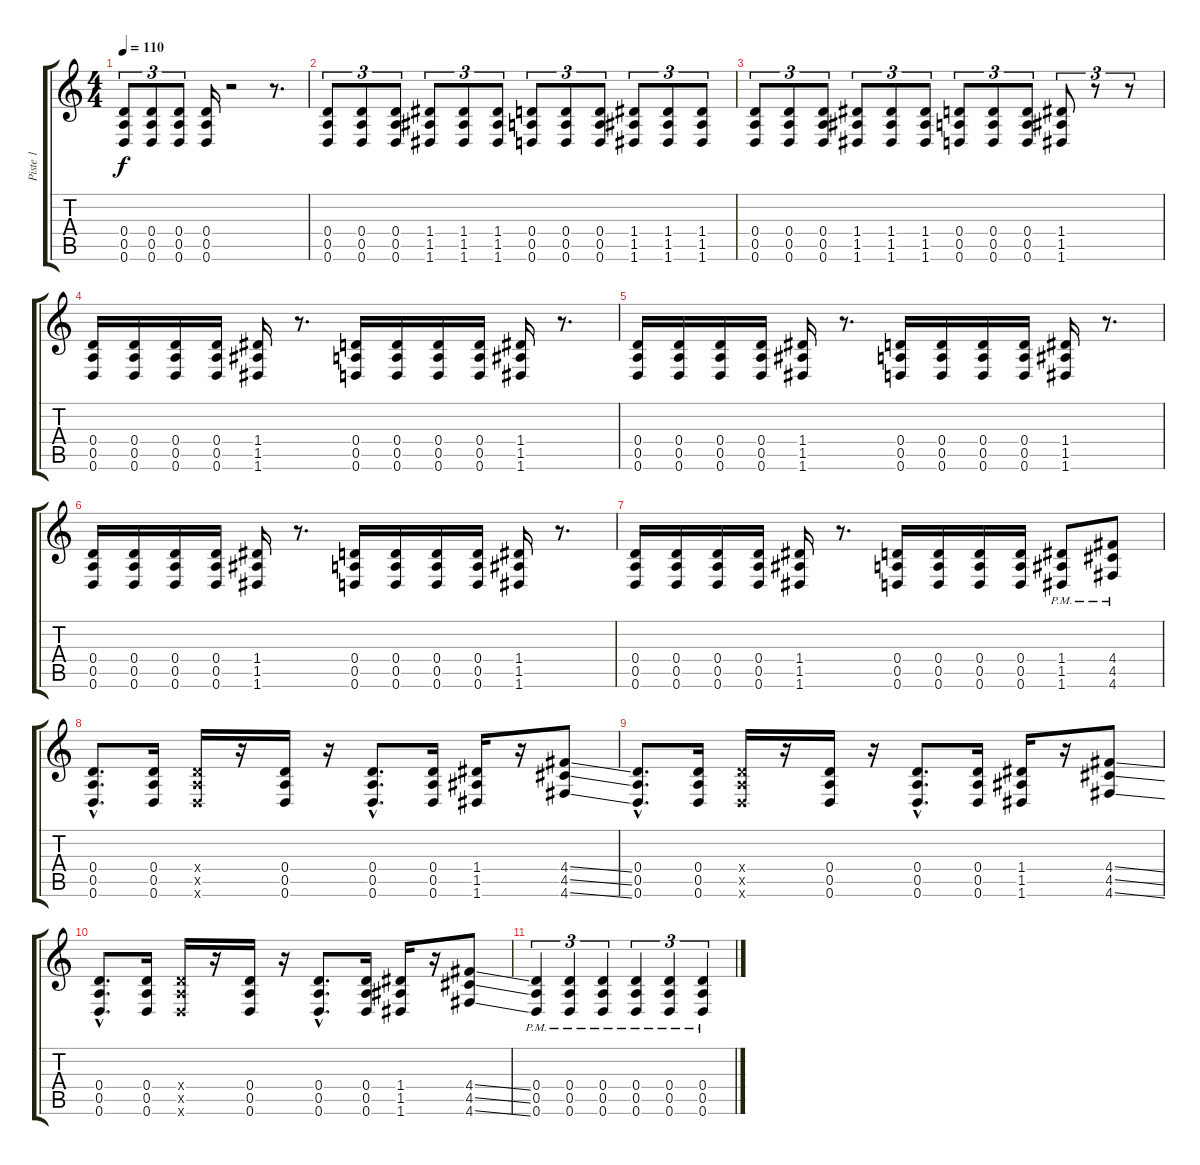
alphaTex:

\track ("Piste 1" "Piste 1") {instrument distortionguitar}
\staff {score tabs}
\tuning (E4 B3 G3 D3 A2 D2) {hide}
\ts (4 4)
\tempo 110
\clef g2
\ks c
(0.4 0.5 0.6).8{tu (3 2) dy f} (0.4 0.5 0.6).8{tu (3 2)} (0.4 0.5 0.6).8{tu (3 2)} (0.4 0.5 0.6).16 r.2 r.8{d} |
(0.4 0.5 0.6).8{tu (3 2)} (0.4 0.5 0.6).8{tu (3 2)} (0.4 0.5 0.6).8{tu (3 2)} (1.4 1.5 1.6).8{tu (3 2)} (1.4 1.5 1.6).8{tu (3 2)} (1.4 1.5 1.6).8{tu (3 2)} (0.4 0.5 0.6).8{tu (3 2)} (0.4 0.5 0.6).8{tu (3 2)} (0.4 0.5 0.6).8{tu (3 2)} (1.4 1.5 1.6).8{tu (3 2)} (1.4 1.5 1.6).8{tu (3 2)} (1.4 1.5 1.6).8{tu (3 2)} |
(0.4 0.5 0.6).8{tu (3 2)} (0.4 0.5 0.6).8{tu (3 2)} (0.4 0.5 0.6).8{tu (3 2)} (1.4 1.5 1.6).8{tu (3 2)} (1.4 1.5 1.6).8{tu (3 2)} (1.4 1.5 1.6).8{tu (3 2)} (0.4 0.5 0.6).8{tu (3 2)} (0.4 0.5 0.6).8{tu (3 2)} (0.4 0.5 0.6).8{tu (3 2)} (1.4 1.5 1.6).8{tu (3 2)} r.8{tu (3 2)} r.8{tu (3 2)} |
(0.4 0.5 0.6).16 (0.4 0.5 0.6).16 (0.4 0.5 0.6).16 (0.4 0.5 0.6).16 (1.4 1.5 1.6).16 r.8{d} (0.4 0.5 0.6).16 (0.4 0.5 0.6).16 (0.4 0.5 0.6).16 (0.4 0.5 0.6).16 (1.4 1.5 1.6).16 r.8{d} |
(0.4 0.5 0.6).16 (0.4 0.5 0.6).16 (0.4 0.5 0.6).16 (0.4 0.5 0.6).16 (1.4 1.5 1.6).16 r.8{d} (0.4 0.5 0.6).16 (0.4 0.5 0.6).16 (0.4 0.5 0.6).16 (0.4 0.5 0.6).16 (1.4 1.5 1.6).16 r.8{d} |
(0.4 0.5 0.6).16 (0.4 0.5 0.6).16 (0.4 0.5 0.6).16 (0.4 0.5 0.6).16 (1.4 1.5 1.6).16 r.8{d} (0.4 0.5 0.6).16 (0.4 0.5 0.6).16 (0.4 0.5 0.6).16 (0.4 0.5 0.6).16 (1.4 1.5 1.6).16 r.8{d} |
(0.4 0.5 0.6).16 (0.4 0.5 0.6).16 (0.4 0.5 0.6).16 (0.4 0.5 0.6).16 (1.4 1.5 1.6).16 r.8{d} (0.4 0.5 0.6).16 (0.4 0.5 0.6).16 (0.4 0.5 0.6).16 (0.4 0.5 0.6).16 (1.4{pm} 1.5{pm} 1.6{pm}).8 (4.4{pm} 4.5{pm} 4.6{pm}).8 |
(0.4{hac} 0.5{hac} 0.6{hac}).8{d} (0.4 0.5 0.6).16 (0.4{x} 0.5{x} 0.6{x}).16 r.16 (0.4 0.5 0.6).16 r.16 (0.4{hac} 0.5{hac} 0.6{hac}).8{d} (0.4 0.5 0.6).16 (1.4 1.5 1.6).16 r.16 (4.4{ss} 4.5{ss} 4.6{ss}).8 |
(0.4{hac} 0.5{hac} 0.6{hac}).8{d} (0.4 0.5 0.6).16 (0.4{x} 0.5{x} 0.6{x}).16 r.16 (0.4 0.5 0.6).16 r.16 (0.4{hac} 0.5{hac} 0.6{hac}).8{d} (0.4 0.5 0.6).16 (1.4 1.5 1.6).16 r.16 (4.4{ss} 4.5{ss} 4.6{ss}).8 |
(0.4{hac} 0.5{hac} 0.6{hac}).8{d} (0.4 0.5 0.6).16 (0.4{x} 0.5{x} 0.6{x}).16 r.16 (0.4 0.5 0.6).16 r.16 (0.4{hac} 0.5{hac} 0.6{hac}).8{d} (0.4 0.5 0.6).16 (1.4 1.5 1.6).16 r.16 (4.4{ss} 4.5{ss} 4.6{ss}).8 |
(0.4{pm} 0.5{pm} 0.6{pm}).4{tu (3 2)} (0.4{pm} 0.5{pm} 0.6{pm}).4{tu (3 2)} (0.4{pm} 0.5{pm} 0.6{pm}).4{tu (3 2)} (0.4{pm} 0.5{pm} 0.6{pm}).4{tu (3 2)} (0.4{pm} 0.5{pm} 0.6{pm}).4{tu (3 2)} (0.4{pm} 0.5{pm} 0.6{pm}).4{tu (3 2)}
